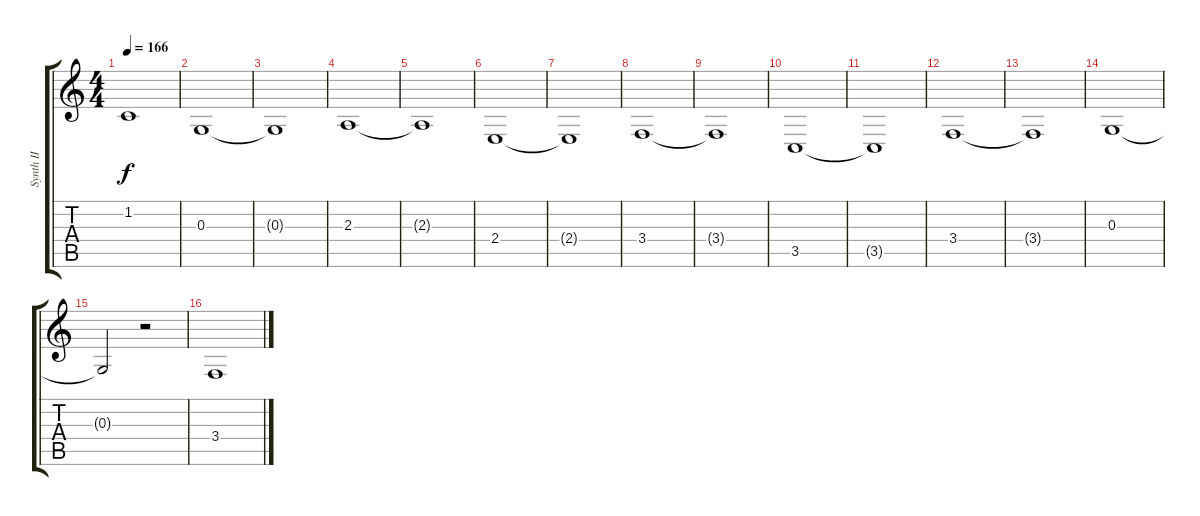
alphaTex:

\track ("Synth II" "Synth II") {instrument stringensemble1}
\staff {score tabs}
\tuning (E4 B3 G3 D3 A2 E2) {hide}
\ts (4 4)
\tempo 166
\clef g2
\ks c
1.2{t}.1{dy f} |
0.3.1 |
0.3{t}.1 |
2.3.1 |
2.3{t}.1 |
2.4.1 |
2.4{t}.1 |
3.4.1 |
3.4{t}.1 |
3.5.1 |
3.5{t}.1 |
3.4.1 |
3.4{t}.1 |
0.3.1 |
0.3{t}.2 r.2 |
3.4.1
